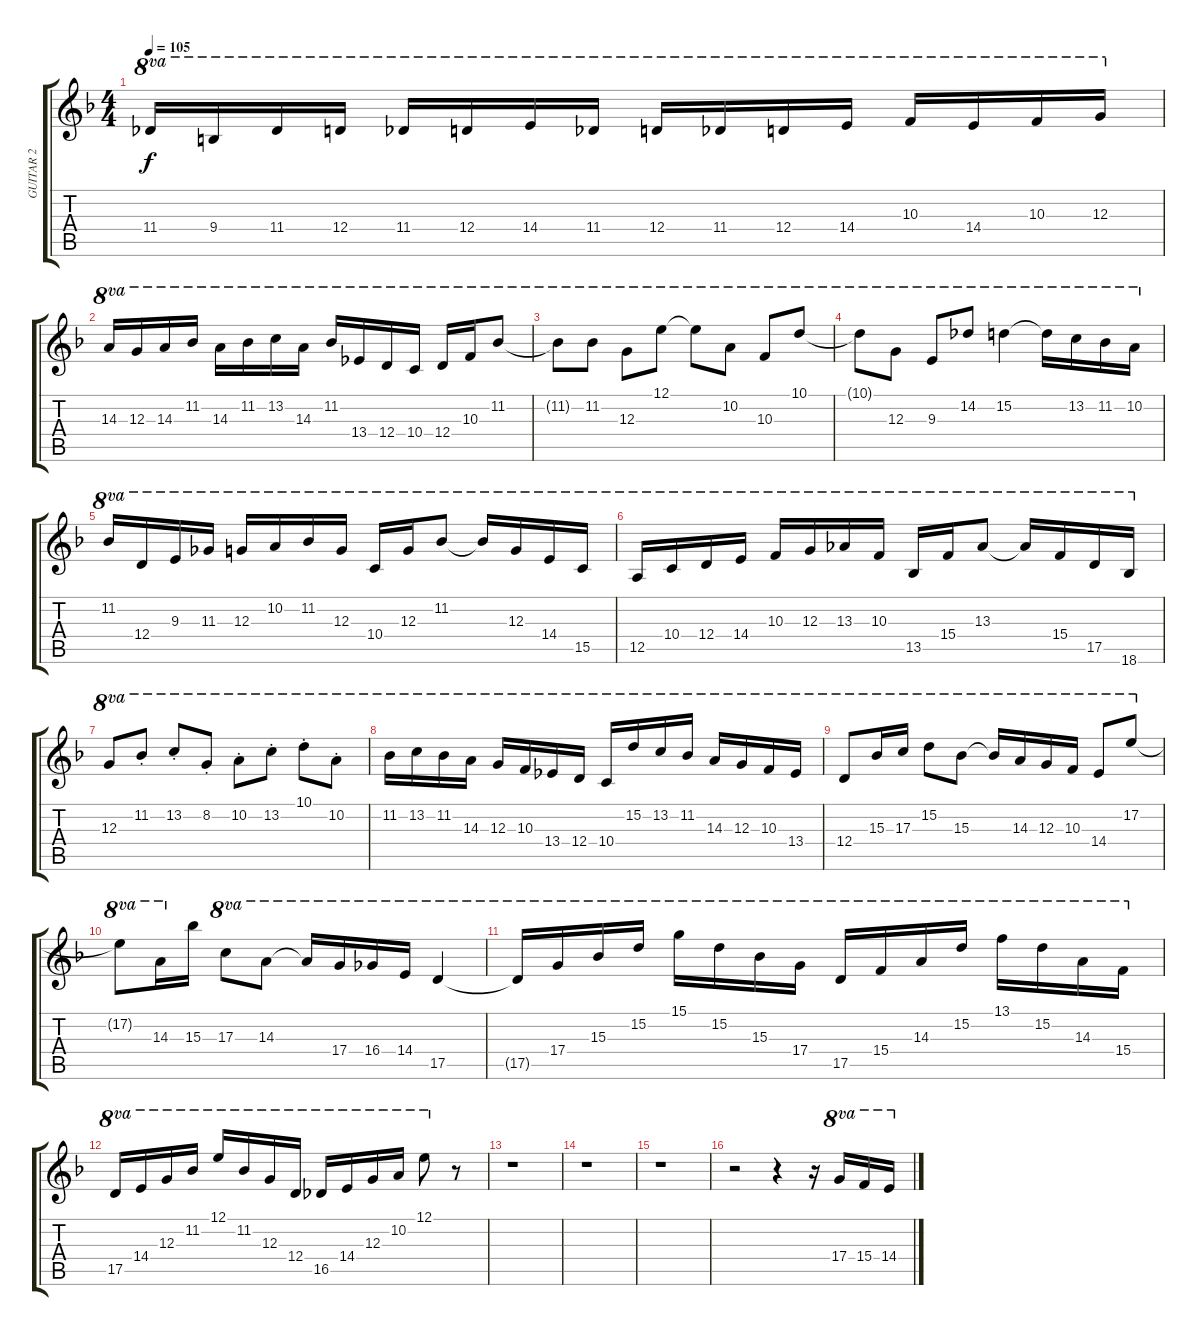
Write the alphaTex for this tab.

\track ("GUITAR 2" "GUITAR 2") {instrument overdrivenguitar}
\staff {score tabs}
\tuning (E4 B3 G3 D3 A2 E2) {hide}
\ts (4 4)
\tempo 105
\clef g2
\ks dminor
11.4.16{ot 8va dy f} 9.4.16{ot 8va} 11.4.16{ot 8va} 12.4.16{ot 8va} 11.4.16{ot 8va} 12.4.16{ot 8va} 14.4.16{ot 8va} 11.4.16{ot 8va} 12.4.16{ot 8va} 11.4.16{ot 8va} 12.4.16{ot 8va} 14.4.16{ot 8va} 10.3.16{ot 8va} 14.4.16{ot 8va} 10.3.16{ot 8va} 12.3.16{ot 8va} |
14.3.16{ot 8va} 12.3.16{ot 8va} 14.3.16{ot 8va} 11.2.16{ot 8va} 14.3.16{ot 8va} 11.2.16{ot 8va} 13.2.16{ot 8va} 14.3.16{ot 8va} 11.2.16{ot 8va} 13.4.16{ot 8va} 12.4.16{ot 8va} 10.4.16{ot 8va} 12.4.16{ot 8va} 10.3.16{ot 8va} 11.2.8{ot 8va} |
11.2{t}.8{ot 8va} 11.2.8{ot 8va} 12.3.8{ot 8va} 12.1.8{ot 8va} 12.1{t}.8{ot 8va} 10.2.8{ot 8va} 10.3.8{ot 8va} 10.1.8{ot 8va} |
10.1{t}.8{ot 8va} 12.3.8{ot 8va} 9.3.8{ot 8va} 14.2.8{ot 8va} 15.2.4{ot 8va} 15.2{t}.16{ot 8va} 13.2.16{ot 8va} 11.2.16{ot 8va} 10.2.16{ot 8va} |
11.2.16{ot 8va} 12.4.16{ot 8va} 9.3.16{ot 8va} 11.3.16{ot 8va} 12.3.16{ot 8va} 10.2.16{ot 8va} 11.2.16{ot 8va} 12.3.16{ot 8va} 10.4.16{ot 8va} 12.3.16{ot 8va} 11.2.8{ot 8va} 11.2{t}.16{ot 8va} 12.3.16{ot 8va} 14.4.16{ot 8va} 15.5.16{ot 8va} |
12.5.16{ot 8va} 10.4.16{ot 8va} 12.4.16{ot 8va} 14.4.16{ot 8va} 10.3.16{ot 8va} 12.3.16{ot 8va} 13.3.16{ot 8va} 10.3.16{ot 8va} 13.5.16{ot 8va} 15.4.16{ot 8va} 13.3.8{ot 8va} 13.3{t}.16{ot 8va} 15.4.16{ot 8va} 17.5.16{ot 8va} 18.6.16{ot 8va} |
12.3.8{ot 8va} 11.2{st}.8{ot 8va} 13.2{st}.8{ot 8va} 8.2{st}.8{ot 8va} 10.2{st}.8{ot 8va} 13.2{st}.8{ot 8va} 10.1{st}.8{ot 8va} 10.2{st}.8{ot 8va} |
11.2.16{ot 8va} 13.2.16{ot 8va} 11.2.16{ot 8va} 14.3.16{ot 8va} 12.3.16{ot 8va} 10.3.16{ot 8va} 13.4.16{ot 8va} 12.4.16{ot 8va} 10.4.16{ot 8va} 15.2.16{ot 8va} 13.2.16{ot 8va} 11.2.16{ot 8va} 14.3.16{ot 8va} 12.3.16{ot 8va} 10.3.16{ot 8va} 13.4.16{ot 8va} |
12.4.8{ot 8va} 15.3.16{ot 8va} 17.3.16{ot 8va} 15.2.8{ot 8va} 15.3.8{ot 8va} 15.3{t}.16{ot 8va} 14.3.16{ot 8va} 12.3.16{ot 8va} 10.3.16{ot 8va} 14.4.8{ot 8va} 17.2.8{ot 8va} |
17.2{t}.8{ot 8va} 14.3.16{ot 8va} 15.3.16 17.3.8{ot 8va} 14.3.8{ot 8va} 14.3{t}.16{ot 8va} 17.4.16{ot 8va} 16.4.16{ot 8va} 14.4.16{ot 8va} 17.5.4{ot 8va} |
17.5{t}.16{ot 8va} 17.4.16{ot 8va} 15.3.16{ot 8va} 15.2.16{ot 8va} 15.1.16{ot 8va} 15.2.16{ot 8va} 15.3.16{ot 8va} 17.4.16{ot 8va} 17.5.16{ot 8va} 15.4.16{ot 8va} 14.3.16{ot 8va} 15.2.16{ot 8va} 13.1.16{ot 8va} 15.2.16{ot 8va} 14.3.16{ot 8va} 15.4.16{ot 8va} |
17.5.16{ot 8va} 14.4.16{ot 8va} 12.3.16{ot 8va} 11.2.16{ot 8va} 12.1.16{ot 8va} 11.2.16{ot 8va} 12.3.16{ot 8va} 12.4.16{ot 8va} 16.5.16{ot 8va} 14.4.16{ot 8va} 12.3.16{ot 8va} 10.2.16{ot 8va} 12.1.8{ot 8va} r.8 |
r.1 |
r.1 |
r.1 |
r.2 r.4 r.16 17.4.16{ot 8va} 15.4.16{ot 8va} 14.4.16{ot 8va}
